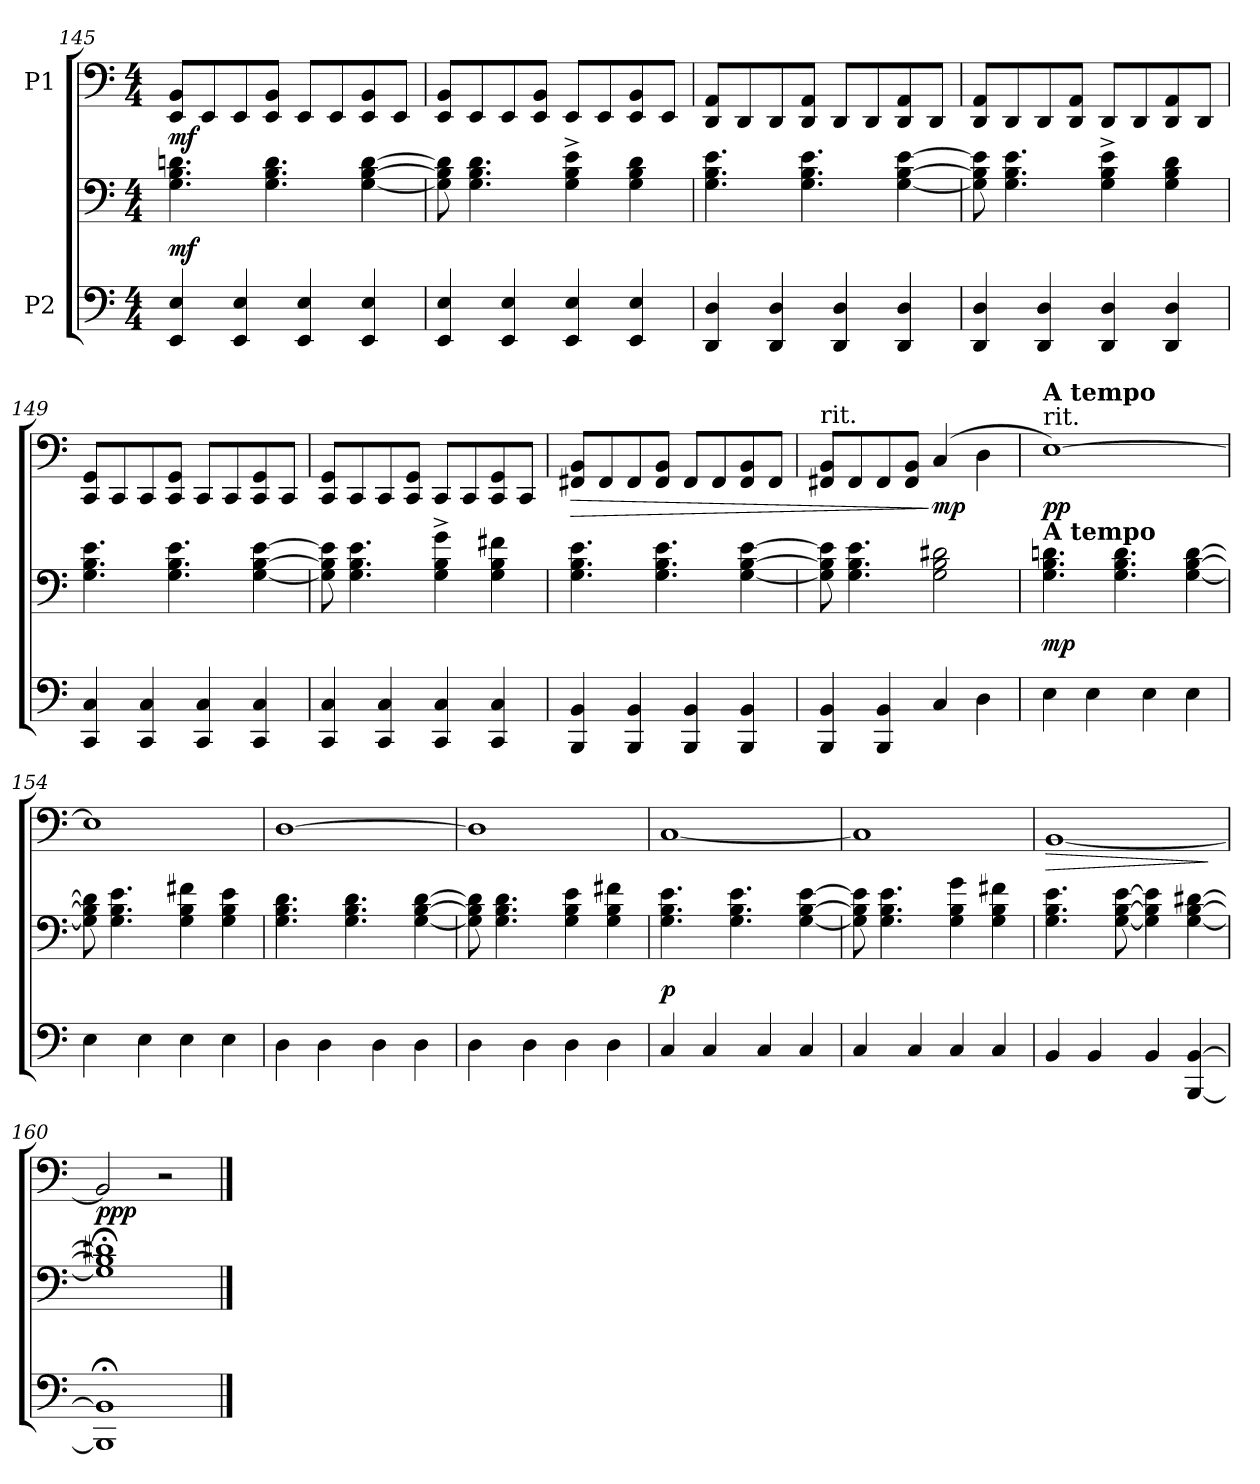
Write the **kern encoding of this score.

**kern	**kern	**dynam	**kern	**dynam
*part2	*part2	*part2	*part1	*part1
*staff3	*staff2	*staff2/3	*staff1	*staff1
*I"P2	*	*	*I"P1	*
!!LO:PB:g=z
*clefF4	*clefF4	*	*clefF4	*
*k[]	*k[]	*	*k[]	*
*C:	*C:	*	*C:	*
*M4/4	*M4/4	*	*M4/4	*
=145	=145	=145	=145	=145
4EEi/ 4Ei	4.Gi\ 4.Bi 4.dni	mf	8EEi/ 8BBiL	mf
.	.	.	8EEi/	.
4EEi/ 4Ei	.	.	8EEi/	.
.	4.Gi\ 4.Bi 4.di	.	8EEi/ 8BBiJ	.
4EEi/ 4Ei	.	.	8EEi/L	.
.	.	.	8EEi/	.
4EEi/ 4Ei	[4Gi\ [4Bi [4di	.	8EEi/ 8BBi	.
.	.	.	8EEi/J	.
=146	=146	=146	=146	=146
4EEi/ 4Ei	8Gi\] 8Bi] 8di]	.	8EEi/ 8BBiL	.
.	4.Gi\ 4.Bi 4.di	.	8EEi/	.
4EEi/ 4Ei	.	.	8EEi/	.
.	.	.	8EEi/ 8BBiJ	.
4EEi/ 4Ei	4Gi\^ 4Bi^ 4ei^	.	8EEi/L	.
.	.	.	8EEi/	.
4EEi/ 4Ei	4Gi\ 4Bi 4di	.	8EEi/ 8BBi	.
.	.	.	8EEi/J	.
=147	=147	=147	=147	=147
4DDi/ 4Di	4.Gi\ 4.Bi 4.ei	.	8DDi/ 8AAiL	.
.	.	.	8DDi/	.
4DDi/ 4Di	.	.	8DDi/	.
.	4.Gi\ 4.Bi 4.ei	.	8DDi/ 8AAiJ	.
4DDi/ 4Di	.	.	8DDi/L	.
.	.	.	8DDi/	.
4DDi/ 4Di	[4Gi\ [4Bi [4ei	.	8DDi/ 8AAi	.
.	.	.	8DDi/J	.
=148	=148	=148	=148	=148
4DDi/ 4Di	8Gi\] 8Bi] 8ei]	.	8DDi/ 8AAiL	.
.	4.Gi\ 4.Bi 4.ei	.	8DDi/	.
4DDi/ 4Di	.	.	8DDi/	.
.	.	.	8DDi/ 8AAiJ	.
4DDi/ 4Di	4Gi\^ 4Bi^ 4ei^	.	8DDi/L	.
.	.	.	8DDi/	.
4DDi/ 4Di	4Gi\ 4Bi 4di	.	8DDi/ 8AAi	.
.	.	.	8DDi/J	.
!!LO:LB:g=z
=149	=149	=149	=149	=149
4CCi/ 4Ci	4.Gi\ 4.Bi 4.ei	.	8CCi/ 8GGiL	.
.	.	.	8CCi/	.
4CCi/ 4Ci	.	.	8CCi/	.
.	4.Gi\ 4.Bi 4.ei	.	8CCi/ 8GGiJ	.
4CCi/ 4Ci	.	.	8CCi/L	.
.	.	.	8CCi/	.
4CCi/ 4Ci	[4Gi\ [4Bi [4ei	.	8CCi/ 8GGi	.
.	.	.	8CCi/J	.
=150	=150	=150	=150	=150
4CCi/ 4Ci	8Gi\] 8Bi] 8ei]	.	8CCi/ 8GGiL	.
.	4.Gi\ 4.Bi 4.ei	.	8CCi/	.
4CCi/ 4Ci	.	.	8CCi/	.
.	.	.	8CCi/ 8GGiJ	.
4CCi/ 4Ci	4Gi\^ 4Bi^ 4gi^	.	8CCi/L	.
.	.	.	8CCi/	.
4CCi/ 4Ci	4Gi\ 4Bi 4f#Xi	.	8CCi/ 8GGi	.
.	.	.	8CCi/J	.
=151	=151	=151	=151	=151
!	!	!	!	!LO:HP:b
4BBBi/ 4BBi	4.Gi\ 4.Bi 4.ei	.	8FF#Xi/ 8BBiL	>
.	.	.	8FF#i/	.
4BBBi/ 4BBi	.	.	8FF#i/	.
.	4.Gi\ 4.Bi 4.ei	.	8FF#i/ 8BBiJ	.
4BBBi/ 4BBi	.	.	8FF#i/L	.
.	.	.	8FF#i/	.
4BBBi/ 4BBi	[4Gi\ [4Bi [4ei	.	8FF#i/ 8BBi	.
.	.	.	8FF#i/J	.
=152	=152	=152	=152	=152
!	!	!	!LO:TX:t=rit.	!
4BBBi/ 4BBi	8Gi\] 8Bi] 8ei]	.	8FF#Xi/ 8BBiL	.
.	4.Gi\ 4.Bi 4.ei	.	8FF#i/	.
4BBBi/ 4BBi	.	.	8FF#i/	.
.	.	.	8FF#i/ 8BBiJ	.
4Ci/	2Gi\ 2Bi 2d#Xi	.	(4Ci/	] mp
4Di\	.	.	4Di\	.
!!LO:LB:g=z
=153	=153	=153	=153	=153
!	!	!	!LO:TX:t=rit.	!
!	!	!	!LO:TX:a:B:t=A tempo	!
!	!LO:TX:a:B:t=A tempo	!	!	!
4Ei\	4.Gi\ 4.Bi 4.dni	mp	[1Ei)	pp
4Ei\	.	.	.	.
.	4.Gi\ 4.Bi 4.di	.	.	.
4Ei\	.	.	.	.
4Ei\	[4Gi\ [4Bi [4di	.	.	.
=154	=154	=154	=154	=154
4Ei\	8Gi\] 8Bi] 8di]	.	1Ei]	.
.	4.Gi\ 4.Bi 4.ei	.	.	.
4Ei\	.	.	.	.
4Ei\	4Gi\ 4Bi 4f#Xi	.	.	.
4Ei\	4Gi\ 4Bi 4ei	.	.	.
=155	=155	=155	=155	=155
4Di\	4.Gi\ 4.Bi 4.di	.	[1Di	.
4Di\	.	.	.	.
.	4.Gi\ 4.Bi 4.di	.	.	.
4Di\	.	.	.	.
4Di\	[4Gi\ [4Bi [4di	.	.	.
=156	=156	=156	=156	=156
4Di\	8Gi\] 8Bi] 8di]	.	1Di]	.
.	4.Gi\ 4.Bi 4.di	.	.	.
4Di\	.	.	.	.
4Di\	4Gi\ 4Bi 4ei	.	.	.
4Di\	4Gi\ 4Bi 4f#Xi	.	.	.
!!LO:LB:g=z
=157	=157	=157	=157	=157
4Ci/	4.Gi\ 4.Bi 4.ei	p	[1Ci	.
4Ci/	.	.	.	.
.	4.Gi\ 4.Bi 4.ei	.	.	.
4Ci/	.	.	.	.
4Ci/	[4Gi\ [4Bi [4ei	.	.	.
=158	=158	=158	=158	=158
4Ci/	8Gi\] 8Bi] 8ei]	.	1Ci]	.
.	4.Gi\ 4.Bi 4.ei	.	.	.
4Ci/	.	.	.	.
4Ci/	4Gi\ 4Bi 4gi	.	.	.
4Ci/	4Gi\ 4Bi 4f#Xi	.	.	.
=159	=159	=159	=159	=159
!	!	!	!	!LO:HP:b
4BBi/	4.Gi\ 4.Bi 4.ei	.	[1BBi	>
4BBi/	.	.	.	.
.	[8Gi\ [8Bi [8ei	.	.	.
4BBi/	4Gi\] 4Bi] 4ei]	.	.	.
[4BBBi/ [4BBi	[4Gi\ [4Bi [4d#Xi	.	.	.
.	.	.	.	]
=160	=160	=160	=160	=160
1BBBi]; 1BBi];	1Gi]; 1Bi]; 1d#Xi];	.	2BBi/]	ppp
.	.	.	2r	.
==	==	==	==	==
*-	*-	*-	*-	*-
